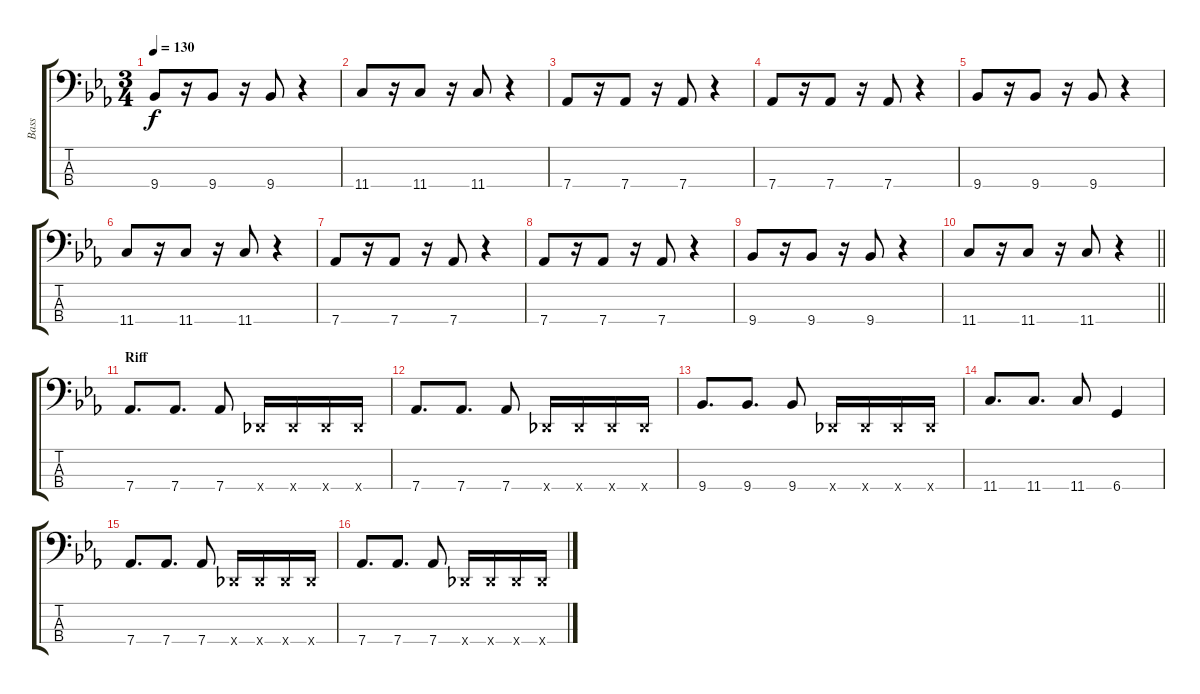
\track ("Bass" "Bass") {instrument electricbasspick}
\staff {score tabs}
\tuning (Gb2 Db2 Ab1 Db1) {hide}
\ts (3 4)
\tempo 130
\clef f4
\ks eb
9.4.8{dy f} r.16 9.4.8 r.16 9.4.8 r.4 |
11.4.8 r.16 11.4.8 r.16 11.4.8 r.4 |
7.4.8 r.16 7.4.8 r.16 7.4.8 r.4 |
7.4.8 r.16 7.4.8 r.16 7.4.8 r.4 |
9.4.8 r.16 9.4.8 r.16 9.4.8 r.4 |
11.4.8 r.16 11.4.8 r.16 11.4.8 r.4 |
7.4.8 r.16 7.4.8 r.16 7.4.8 r.4 |
7.4.8 r.16 7.4.8 r.16 7.4.8 r.4 |
9.4.8 r.16 9.4.8 r.16 9.4.8 r.4 |
\barLineRight lightlight
11.4.8 r.16 11.4.8 r.16 11.4.8 r.4 |
\section ("" "Riff")
7.4.8{d} 7.4.8{d} 7.4.8 0.4{x}.16 0.4{x}.16 0.4{x}.16 0.4{x}.16 |
7.4.8{d} 7.4.8{d} 7.4.8 0.4{x}.16 0.4{x}.16 0.4{x}.16 0.4{x}.16 |
9.4.8{d} 9.4.8{d} 9.4.8 0.4{x}.16 0.4{x}.16 0.4{x}.16 0.4{x}.16 |
11.4.8{d} 11.4.8{d} 11.4.8 6.4.4 |
7.4.8{d} 7.4.8{d} 7.4.8 0.4{x}.16 0.4{x}.16 0.4{x}.16 0.4{x}.16 |
7.4.8{d} 7.4.8{d} 7.4.8 0.4{x}.16 0.4{x}.16 0.4{x}.16 0.4{x}.16
